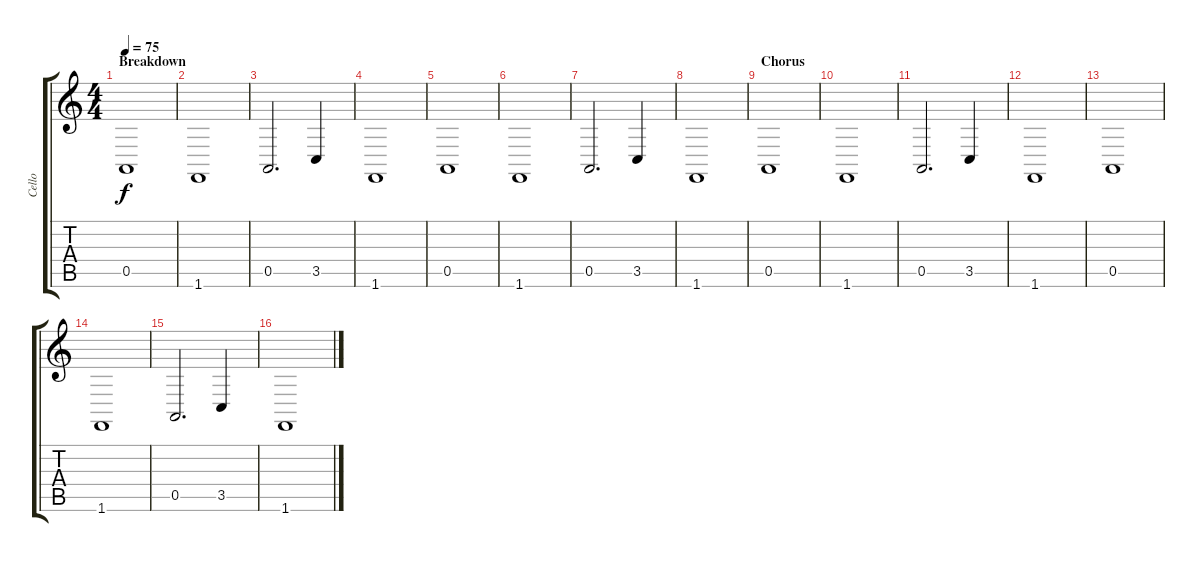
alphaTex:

\track ("Cello" "Cello") {instrument cello}
\staff {score tabs}
\tuning (E4 B3 G3 D3 A2 E2) {hide}
\ts (4 4)
\section ("" "Breakdown")
\tempo 75
\clef g2
\ks c
0.5.1{dy f} |
1.6.1 |
0.5.2{d} 3.5.4 |
1.6.1 |
0.5.1 |
1.6.1 |
0.5.2{d} 3.5.4 |
1.6.1 |
\section ("" "Chorus")
0.5.1 |
1.6.1 |
0.5.2{d} 3.5.4 |
1.6.1 |
0.5.1 |
1.6.1 |
0.5.2{d} 3.5.4 |
1.6.1
